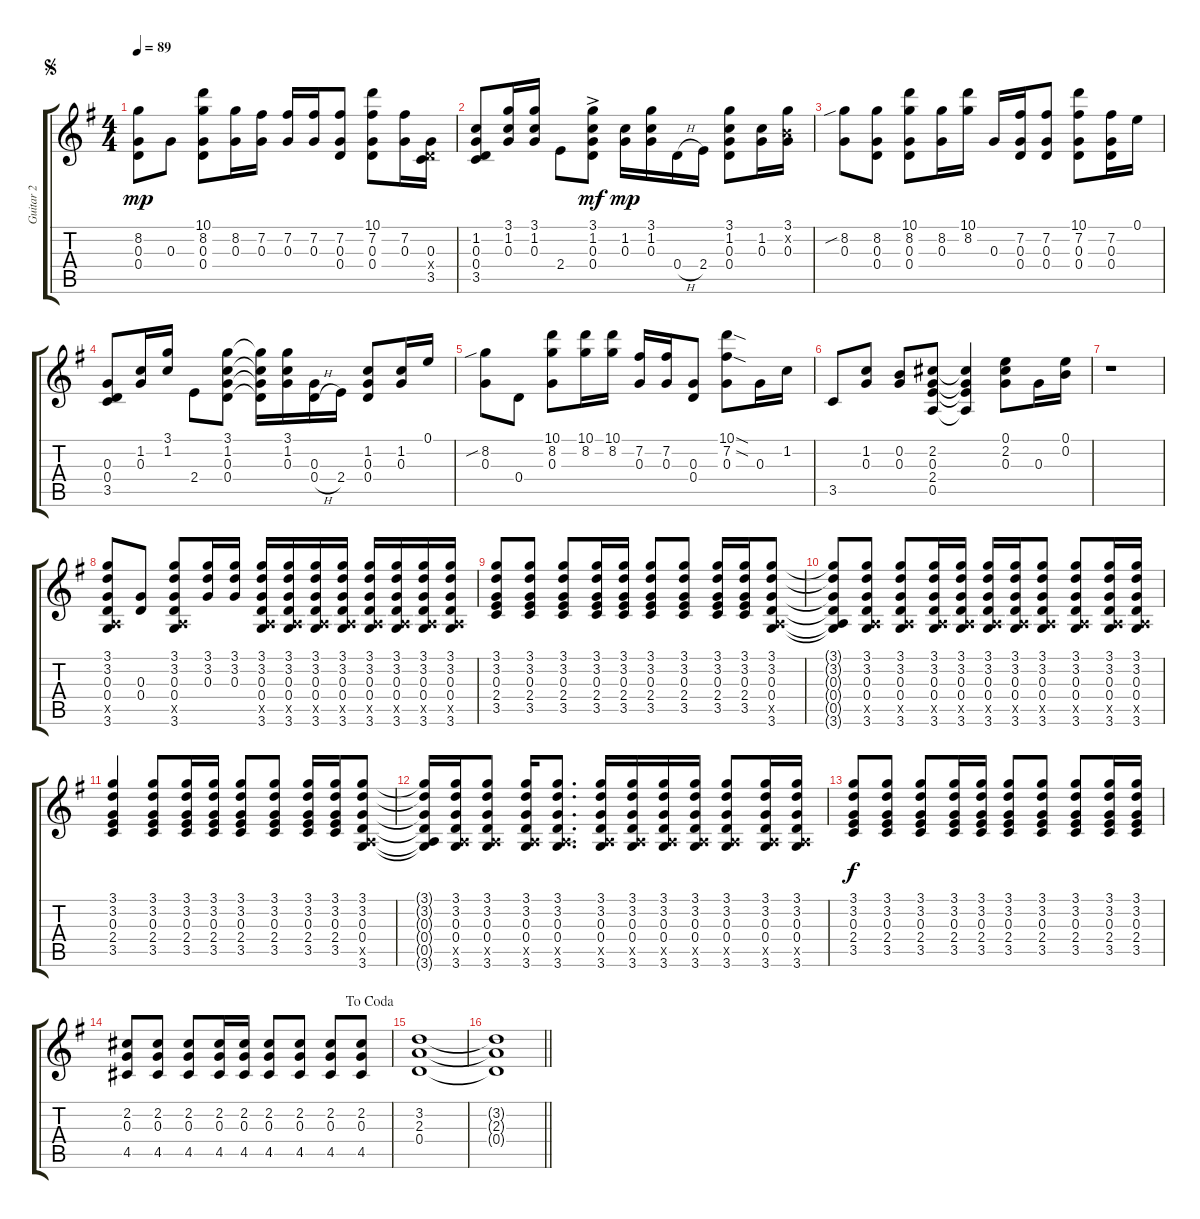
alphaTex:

\track ("Guitar 2" "Guitar 2") {instrument overdrivenguitar}
\staff {score tabs}
\tuning (E4 B3 G3 D3 A2 E2) {hide}
\ts (4 4)
\jump segno
\tempo 89
\clef g2
\ks g
(8.2 0.3 0.4).8{dy mp} 0.3.8 (10.1 8.2 0.3 0.4).8 (8.2 0.3).16 (7.2 0.3).16 (7.2 0.3).16 (7.2 0.3).16 (7.2 0.3 0.4).8 (10.1 7.2 0.3 0.4).8 (7.2 0.3).16 (0.3 0.4{x} 3.5).16 |
(1.2 0.3 0.4 3.5).8 (3.1 1.2 0.3).16 (3.1 1.2 0.3).16 2.4.8 (3.1{ac} 1.2{ac} 0.3{ac} 0.4{ac}).8{dy mf} (1.2 0.3).16{dy mp} (3.1 1.2 0.3).16 0.4{h}.16 2.4.16 (3.1 1.2 0.3 0.4).8 (1.2 0.3).16 (3.1 0.2{x} 0.3).16 |
(8.2{sib} 0.3).8 (8.2 0.3 0.4).8 (10.1 8.2 0.3 0.4).8 (8.2 0.3).16 (10.1 8.2).16 0.3.16 (7.2 0.3 0.4).16 (7.2 0.3 0.4).8 (10.1 7.2 0.3 0.4).8 (7.2 0.3 0.4).16 0.1.16 |
(0.3 0.4 3.5).8 (1.2 0.3).16 (3.1 1.2).16 2.4.8 (3.1 1.2 0.3 0.4).8 (3.1{t} 1.2{t} 0.3{t} 0.4{t}).16 (3.1 1.2 0.3).16 (0.3 0.4{h}).16 2.4.16 (1.2 0.3 0.4).8 (1.2 0.3).16 0.1.16 |
(8.2{sib} 0.3).8 0.4.8 (10.1 8.2 0.3).8 (10.1 8.2).16 (10.1 8.2).16 (7.2 0.3).16 (7.2 0.3).16 (0.3 0.4).8 (10.1{sod} 7.2{sod} 0.3).8 0.3.16 1.2.16 |
3.5.8 (1.2 0.3).8 (0.2 0.3).8 (2.2 0.3 2.4 0.5).8 (2.2{t} 0.3{t} 2.4{t} 0.5{t}).4 (0.1 2.2 0.3).8 0.3.16 (0.1 0.2).16 |
r.1 |
(3.1 3.2 0.3 0.4 0.5{x} 3.6).8 (0.3 0.4).8 (3.1 3.2 0.3 0.4 0.5{x} 3.6).8 (3.1 3.2 0.3).16 (3.1 3.2 0.3).16 (3.1 3.2 0.3 0.4 0.5{x} 3.6).16 (3.1 3.2 0.3 0.4 0.5{x} 3.6).16 (3.1 3.2 0.3 0.4 0.5{x} 3.6).16 (3.1 3.2 0.3 0.4 0.5{x} 3.6).16 (3.1 3.2 0.3 0.4 0.5{x} 3.6).16 (3.1 3.2 0.3 0.4 0.5{x} 3.6).16 (3.1 3.2 0.3 0.4 0.5{x} 3.6).16 (3.1 3.2 0.3 0.4 0.5{x} 3.6).16 |
(3.1 3.2 0.3 2.4 3.5).8 (3.1 3.2 0.3 2.4 3.5).8 (3.1 3.2 0.3 2.4 3.5).8 (3.1 3.2 0.3 2.4 3.5).16 (3.1 3.2 0.3 2.4 3.5).16 (3.1 3.2 0.3 2.4 3.5).8 (3.1 3.2 0.3 2.4 3.5).8 (3.1 3.2 0.3 2.4 3.5).16 (3.1 3.2 0.3 2.4 3.5).16 (3.1 3.2 0.3 0.4 0.5{x} 3.6).8 |
(3.1{t} 3.2{t} 0.3{t} 0.4{t} 0.5{t} 3.6{t}).8 (3.1 3.2 0.3 0.4 0.5{x} 3.6).8 (3.1 3.2 0.3 0.4 0.5{x} 3.6).8 (3.1 3.2 0.3 0.4 0.5{x} 3.6).16 (3.1 3.2 0.3 0.4 0.5{x} 3.6).16 (3.1 3.2 0.3 0.4 0.5{x} 3.6).16 (3.1 3.2 0.3 0.4 0.5{x} 3.6).16 (3.1 3.2 0.3 0.4 0.5{x} 3.6).8 (3.1 3.2 0.3 0.4 0.5{x} 3.6).8 (3.1 3.2 0.3 0.4 0.5{x} 3.6).16 (3.1 3.2 0.3 0.4 0.5{x} 3.6).16 |
(3.1 3.2 0.3 2.4 3.5).4 (3.1 3.2 0.3 2.4 3.5).8 (3.1 3.2 0.3 2.4 3.5).16 (3.1 3.2 0.3 2.4 3.5).16 (3.1 3.2 0.3 2.4 3.5).8 (3.1 3.2 0.3 2.4 3.5).8 (3.1 3.2 0.3 2.4 3.5).16 (3.1 3.2 0.3 2.4 3.5).16 (3.1 3.2 0.3 0.4 0.5{x} 3.6).8 |
(3.1{t} 3.2{t} 0.3{t} 0.4{t} 0.5{t} 3.6{t}).16 (3.1 3.2 0.3 0.4 0.5{x} 3.6).16 (3.1 3.2 0.3 0.4 0.5{x} 3.6).8 (3.1 3.2 0.3 0.4 0.5{x} 3.6).16 (3.1 3.2 0.3 0.4 0.5{x} 3.6).8{d} (3.1 3.2 0.3 0.4 0.5{x} 3.6).16 (3.1 3.2 0.3 0.4 0.5{x} 3.6).16 (3.1 3.2 0.3 0.4 0.5{x} 3.6).16 (3.1 3.2 0.3 0.4 0.5{x} 3.6).16 (3.1 3.2 0.3 0.4 0.5{x} 3.6).8 (3.1 3.2 0.3 0.4 0.5{x} 3.6).16 (3.1 3.2 0.3 0.4 0.5{x} 3.6).16 |
(3.1 3.2 0.3 2.4 3.5).8{dy f} (3.1 3.2 0.3 2.4 3.5).8 (3.1 3.2 0.3 2.4 3.5).8 (3.1 3.2 0.3 2.4 3.5).16 (3.1 3.2 0.3 2.4 3.5).16 (3.1 3.2 0.3 2.4 3.5).8 (3.1 3.2 0.3 2.4 3.5).8 (3.1 3.2 0.3 2.4 3.5).8 (3.1 3.2 0.3 2.4 3.5).16 (3.1 3.2 0.3 2.4 3.5).16 |
\jump dacoda
(2.2 0.3 4.5).8 (2.2 0.3 4.5).8 (2.2 0.3 4.5).8 (2.2 0.3 4.5).16 (2.2 0.3 4.5).16 (2.2 0.3 4.5).8 (2.2 0.3 4.5).8 (2.2 0.3 4.5).8 (2.2 0.3 4.5).8 |
(3.2 2.3 0.4).1 |
\barLineRight lightlight
(3.2{t} 2.3{t} 0.4{t}).1
